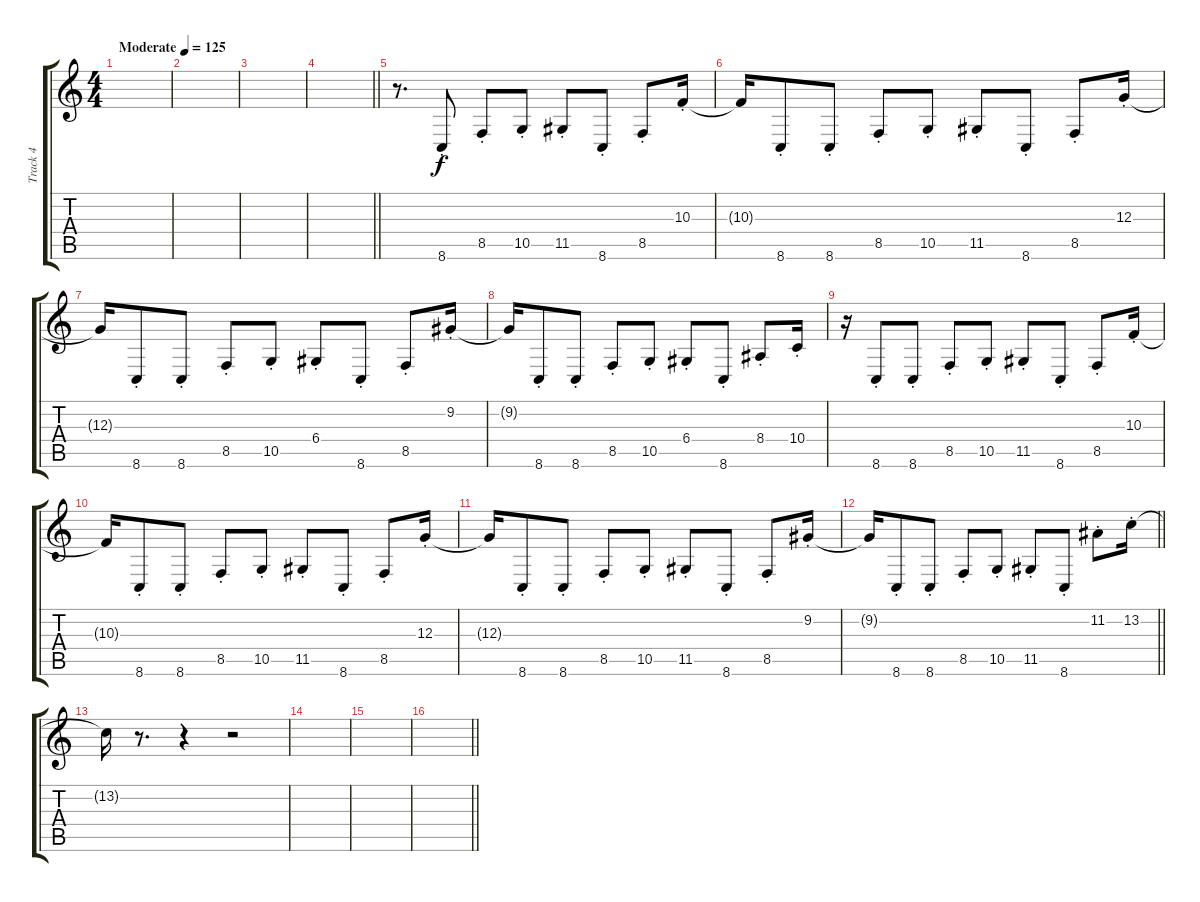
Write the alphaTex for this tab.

\track ("Track 4" "Track 4") {instrument kalimba}
\staff {score tabs}
\tuning (E4 B3 G3 D3 A2 E2) {hide}
\ts (4 4)
\tempo (125 "Moderate")
\clef g2
\ks c
|
|
|
\barLineRight lightlight
|
r.8{d} 8.6{st}.8 8.5{st}.8 10.5{st}.8 11.5{st}.8 8.6{st}.8 8.5{st}.8 10.3{st}.16 |
10.3{t}.16 8.6{st}.8 8.6{st}.8 8.5{st}.8 10.5{st}.8 11.5{st}.8 8.6{st}.8 8.5{st}.8 12.3{st}.16 |
12.3{t}.16 8.6{st}.8 8.6{st}.8 8.5{st}.8 10.5{st}.8 6.4{st}.8 8.6{st}.8 8.5{st}.8 9.2{st}.16 |
9.2{t}.16 8.6{st}.8 8.6{st}.8 8.5{st}.8 10.5{st}.8 6.4{st}.8 8.6{st}.8 8.4{st}.8 10.4{st}.16 |
r.16 8.6{st}.8 8.6{st}.8 8.5{st}.8 10.5{st}.8 11.5{st}.8 8.6{st}.8 8.5{st}.8 10.3{st}.16 |
10.3{t}.16 8.6{st}.8 8.6{st}.8 8.5{st}.8 10.5{st}.8 11.5{st}.8 8.6{st}.8 8.5{st}.8 12.3{st}.16 |
12.3{t}.16 8.6{st}.8 8.6{st}.8 8.5{st}.8 10.5{st}.8 11.5{st}.8 8.6{st}.8 8.5{st}.8 9.2{st}.16 |
\barLineRight lightlight
9.2{t}.16 8.6{st}.8 8.6{st}.8 8.5{st}.8 10.5{st}.8 11.5{st}.8 8.6{st}.8 11.2{st}.8 13.2{st}.16 |
13.2{t}.16 r.8{d} r.4 r.2 |
|
|
\barLineRight lightlight
